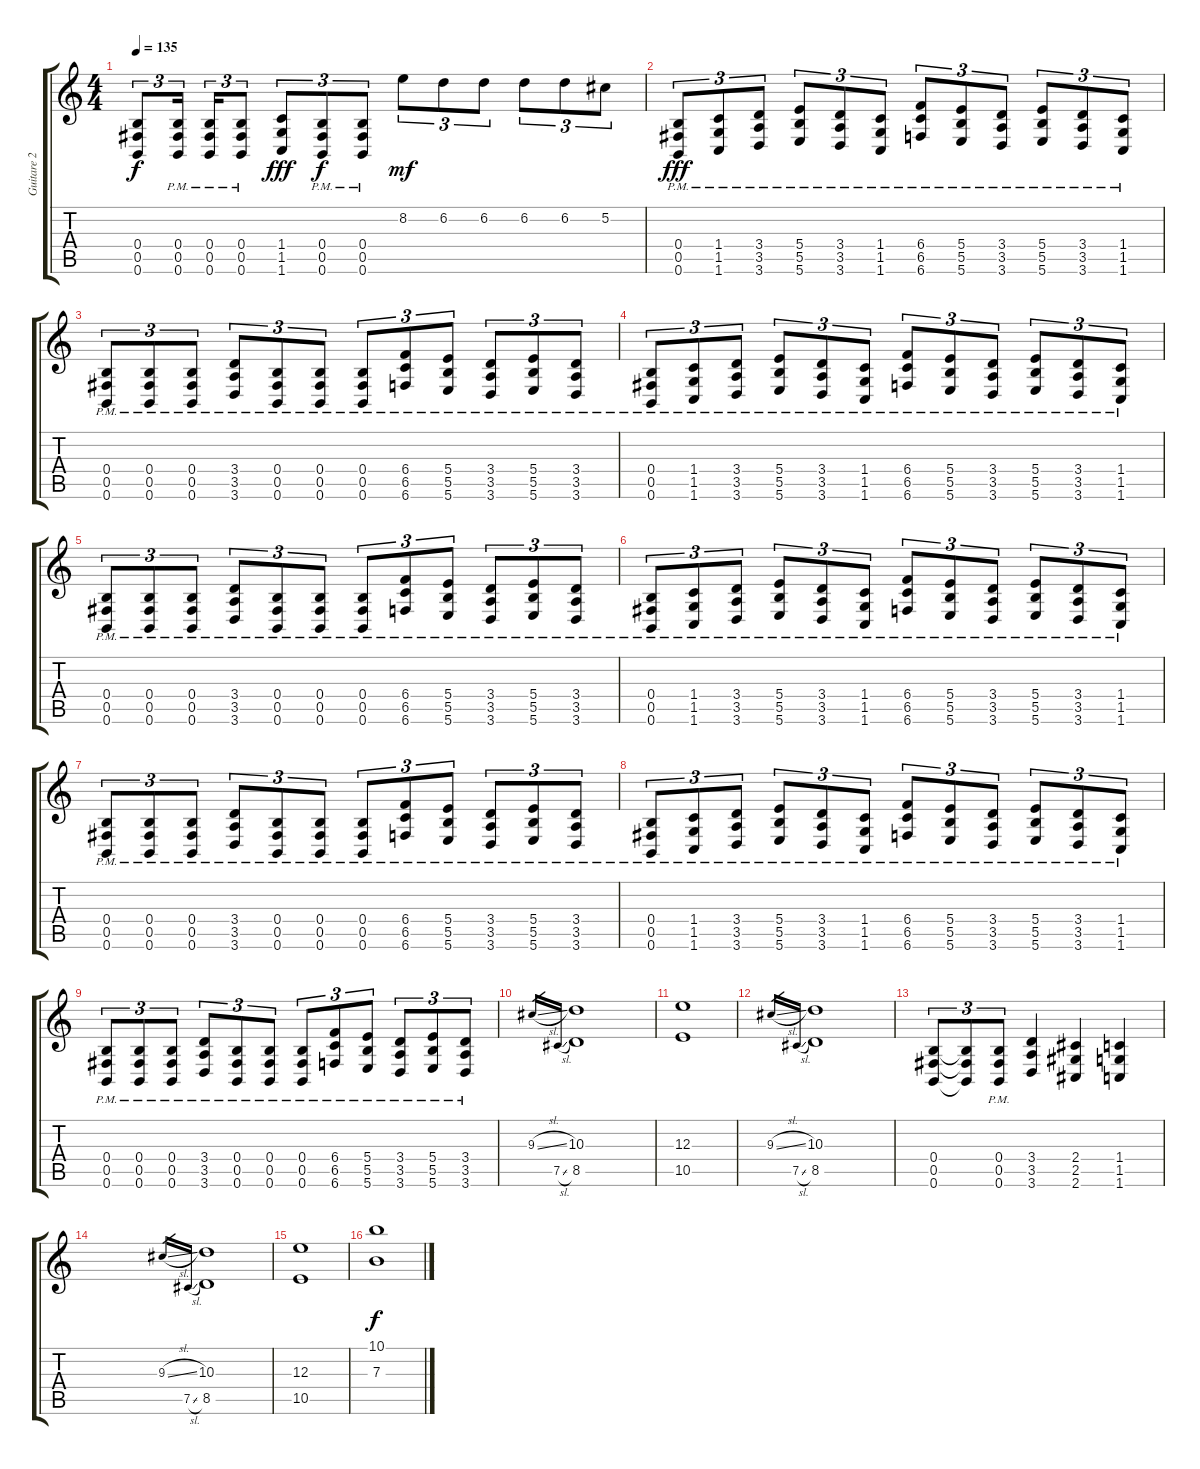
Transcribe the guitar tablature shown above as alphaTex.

\track ("Guitare 2" "Guitare 2") {instrument distortionguitar}
\staff {score tabs}
\tuning (Db4 Ab3 E3 B2 Gb2 B1) {hide}
\ts (4 4)
\tempo 135
\clef g2
\ks c
(0.4 0.5 0.6).8{tu (3 2) dy f} (0.4{pm} 0.5{pm} 0.6{pm}).16{tu (3 2) beam splitsecondary} (0.4{pm} 0.5{pm} 0.6{pm}).16{tu (3 2)} (0.4{pm} 0.5{pm} 0.6{pm}).8{tu (3 2)} (1.4 1.5 1.6).8{tu (3 2) dy fff} (0.4{pm} 0.5{pm} 0.6{pm}).8{tu (3 2) dy f} (0.4{pm} 0.5{pm} 0.6{pm}).8{tu (3 2)} 8.2.8{tu (3 2) dy mf} 6.2.8{tu (3 2)} 6.2.8{tu (3 2)} 6.2.8{tu (3 2)} 6.2.8{tu (3 2)} 5.2.8{tu (3 2)} |
(0.4{pm} 0.5{pm} 0.6{pm}).8{tu (3 2) dy fff} (1.4{pm} 1.5{pm} 1.6{pm}).8{tu (3 2)} (3.4{pm} 3.5{pm} 3.6{pm}).8{tu (3 2)} (5.4{pm} 5.5{pm} 5.6{pm}).8{tu (3 2)} (3.4{pm} 3.5{pm} 3.6{pm}).8{tu (3 2)} (1.4{pm} 1.5{pm} 1.6{pm}).8{tu (3 2)} (6.4{pm} 6.5{pm} 6.6{pm}).8{tu (3 2)} (5.4{pm} 5.5{pm} 5.6{pm}).8{tu (3 2)} (3.4{pm} 3.5{pm} 3.6{pm}).8{tu (3 2)} (5.4{pm} 5.5{pm} 5.6{pm}).8{tu (3 2)} (3.4{pm} 3.5{pm} 3.6{pm}).8{tu (3 2)} (1.4{pm} 1.5{pm} 1.6{pm}).8{tu (3 2)} |
(0.4{pm} 0.5{pm} 0.6{pm}).8{tu (3 2)} (0.4{pm} 0.5{pm} 0.6{pm}).8{tu (3 2)} (0.4{pm} 0.5{pm} 0.6{pm}).8{tu (3 2)} (3.4{pm} 3.5{pm} 3.6{pm}).8{tu (3 2)} (0.4{pm} 0.5{pm} 0.6{pm}).8{tu (3 2)} (0.4{pm} 0.5{pm} 0.6{pm}).8{tu (3 2)} (0.4{pm} 0.5{pm} 0.6{pm}).8{tu (3 2)} (6.4{pm} 6.5{pm} 6.6{pm}).8{tu (3 2)} (5.4{pm} 5.5{pm} 5.6{pm}).8{tu (3 2)} (3.4{pm} 3.5{pm} 3.6{pm}).8{tu (3 2)} (5.4{pm} 5.5{pm} 5.6{pm}).8{tu (3 2)} (3.4{pm} 3.5{pm} 3.6{pm}).8{tu (3 2)} |
(0.4{pm} 0.5{pm} 0.6{pm}).8{tu (3 2)} (1.4{pm} 1.5{pm} 1.6{pm}).8{tu (3 2)} (3.4{pm} 3.5{pm} 3.6{pm}).8{tu (3 2)} (5.4{pm} 5.5{pm} 5.6{pm}).8{tu (3 2)} (3.4{pm} 3.5{pm} 3.6{pm}).8{tu (3 2)} (1.4{pm} 1.5{pm} 1.6{pm}).8{tu (3 2)} (6.4{pm} 6.5{pm} 6.6{pm}).8{tu (3 2)} (5.4{pm} 5.5{pm} 5.6{pm}).8{tu (3 2)} (3.4{pm} 3.5{pm} 3.6{pm}).8{tu (3 2)} (5.4{pm} 5.5{pm} 5.6{pm}).8{tu (3 2)} (3.4{pm} 3.5{pm} 3.6{pm}).8{tu (3 2)} (1.4{pm} 1.5{pm} 1.6{pm}).8{tu (3 2)} |
(0.4{pm} 0.5{pm} 0.6{pm}).8{tu (3 2)} (0.4{pm} 0.5{pm} 0.6{pm}).8{tu (3 2)} (0.4{pm} 0.5{pm} 0.6{pm}).8{tu (3 2)} (3.4{pm} 3.5{pm} 3.6{pm}).8{tu (3 2)} (0.4{pm} 0.5{pm} 0.6{pm}).8{tu (3 2)} (0.4{pm} 0.5{pm} 0.6{pm}).8{tu (3 2)} (0.4{pm} 0.5{pm} 0.6{pm}).8{tu (3 2)} (6.4{pm} 6.5{pm} 6.6{pm}).8{tu (3 2)} (5.4{pm} 5.5{pm} 5.6{pm}).8{tu (3 2)} (3.4{pm} 3.5{pm} 3.6{pm}).8{tu (3 2)} (5.4{pm} 5.5{pm} 5.6{pm}).8{tu (3 2)} (3.4{pm} 3.5{pm} 3.6{pm}).8{tu (3 2)} |
(0.4{pm} 0.5{pm} 0.6{pm}).8{tu (3 2)} (1.4{pm} 1.5{pm} 1.6{pm}).8{tu (3 2)} (3.4{pm} 3.5{pm} 3.6{pm}).8{tu (3 2)} (5.4{pm} 5.5{pm} 5.6{pm}).8{tu (3 2)} (3.4{pm} 3.5{pm} 3.6{pm}).8{tu (3 2)} (1.4{pm} 1.5{pm} 1.6{pm}).8{tu (3 2)} (6.4{pm} 6.5{pm} 6.6{pm}).8{tu (3 2)} (5.4{pm} 5.5{pm} 5.6{pm}).8{tu (3 2)} (3.4{pm} 3.5{pm} 3.6{pm}).8{tu (3 2)} (5.4{pm} 5.5{pm} 5.6{pm}).8{tu (3 2)} (3.4{pm} 3.5{pm} 3.6{pm}).8{tu (3 2)} (1.4{pm} 1.5{pm} 1.6{pm}).8{tu (3 2)} |
(0.4{pm} 0.5{pm} 0.6{pm}).8{tu (3 2)} (0.4{pm} 0.5{pm} 0.6{pm}).8{tu (3 2)} (0.4{pm} 0.5{pm} 0.6{pm}).8{tu (3 2)} (3.4{pm} 3.5{pm} 3.6{pm}).8{tu (3 2)} (0.4{pm} 0.5{pm} 0.6{pm}).8{tu (3 2)} (0.4{pm} 0.5{pm} 0.6{pm}).8{tu (3 2)} (0.4{pm} 0.5{pm} 0.6{pm}).8{tu (3 2)} (6.4{pm} 6.5{pm} 6.6{pm}).8{tu (3 2)} (5.4{pm} 5.5{pm} 5.6{pm}).8{tu (3 2)} (3.4{pm} 3.5{pm} 3.6{pm}).8{tu (3 2)} (5.4{pm} 5.5{pm} 5.6{pm}).8{tu (3 2)} (3.4{pm} 3.5{pm} 3.6{pm}).8{tu (3 2)} |
(0.4{pm} 0.5{pm} 0.6{pm}).8{tu (3 2)} (1.4{pm} 1.5{pm} 1.6{pm}).8{tu (3 2)} (3.4{pm} 3.5{pm} 3.6{pm}).8{tu (3 2)} (5.4{pm} 5.5{pm} 5.6{pm}).8{tu (3 2)} (3.4{pm} 3.5{pm} 3.6{pm}).8{tu (3 2)} (1.4{pm} 1.5{pm} 1.6{pm}).8{tu (3 2)} (6.4{pm} 6.5{pm} 6.6{pm}).8{tu (3 2)} (5.4{pm} 5.5{pm} 5.6{pm}).8{tu (3 2)} (3.4{pm} 3.5{pm} 3.6{pm}).8{tu (3 2)} (5.4{pm} 5.5{pm} 5.6{pm}).8{tu (3 2)} (3.4{pm} 3.5{pm} 3.6{pm}).8{tu (3 2)} (1.4{pm} 1.5{pm} 1.6{pm}).8{tu (3 2)} |
(0.4{pm} 0.5{pm} 0.6{pm}).8{tu (3 2)} (0.4{pm} 0.5{pm} 0.6{pm}).8{tu (3 2)} (0.4{pm} 0.5{pm} 0.6{pm}).8{tu (3 2)} (3.4{pm} 3.5{pm} 3.6{pm}).8{tu (3 2)} (0.4{pm} 0.5{pm} 0.6{pm}).8{tu (3 2)} (0.4{pm} 0.5{pm} 0.6{pm}).8{tu (3 2)} (0.4{pm} 0.5{pm} 0.6{pm}).8{tu (3 2)} (6.4{pm} 6.5{pm} 6.6{pm}).8{tu (3 2)} (5.4{pm} 5.5{pm} 5.6{pm}).8{tu (3 2)} (3.4{pm} 3.5{pm} 3.6{pm}).8{tu (3 2)} (5.4{pm} 5.5{pm} 5.6{pm}).8{tu (3 2)} (3.4{pm} 3.5{pm} 3.6{pm}).8{tu (3 2)} |
9.3{sl}.16{gr} 7.5{sl}.16{gr} (10.3 8.5).1{volume 12 balance 6} |
(12.3 10.5).1 |
9.3{sl}.16{gr} 7.5{sl}.16{gr} (10.3 8.5).1 |
(0.4 0.5 0.6).8{tu (3 2)} (0.4{t} 0.5{t} 0.6{t}).8{tu (3 2)} (0.4{pm} 0.5{pm} 0.6{pm}).8{tu (3 2)} (3.4 3.5 3.6).4 (2.4 2.5 2.6).4 (1.4 1.5 1.6).4 |
9.3{sl}.16{gr} 7.5{sl}.16{gr} (10.3 8.5).1{volume 12 balance 6} |
(12.3 10.5).1 |
(10.1 7.3).1{dy f}
